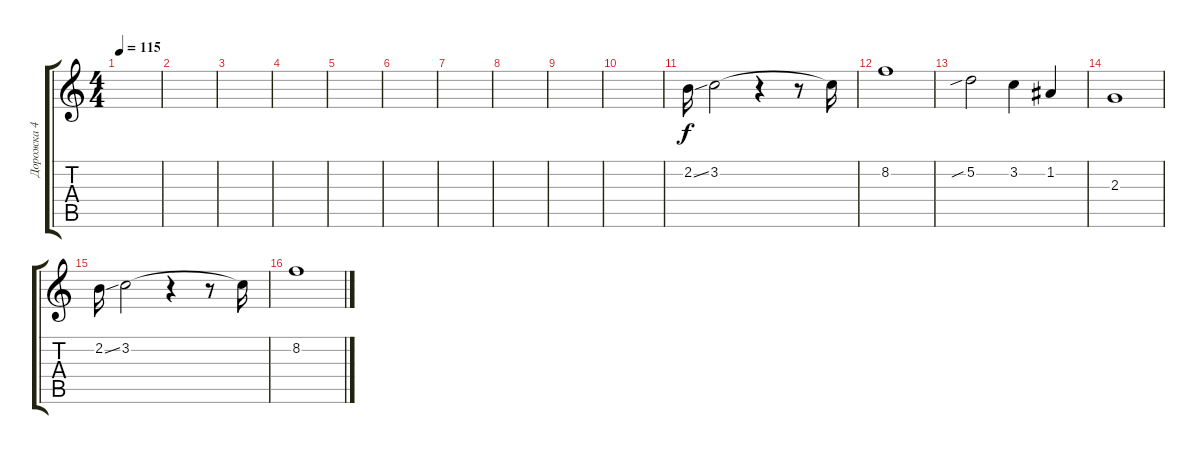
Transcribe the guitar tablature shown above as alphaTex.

\track ("Дорожка 4" "Дорожка 4") {instrument distortionguitar}
\staff {score tabs}
\tuning (D4 A3 F3 C3 G2 D2) {hide}
\ts (4 4)
\tempo 115
\clef g2
\ks c
|
|
|
|
|
|
|
|
|
|
2.2{ss}.16{dy f} 3.2.2 r.4 r.8 3.2{t}.16 |
8.2.1 |
5.2{sib}.2 3.2.4 1.2.4 |
2.3.1 |
2.2{ss}.16{volume 15} 3.2.2 r.4 r.8 3.2{t}.16 |
8.2.1
